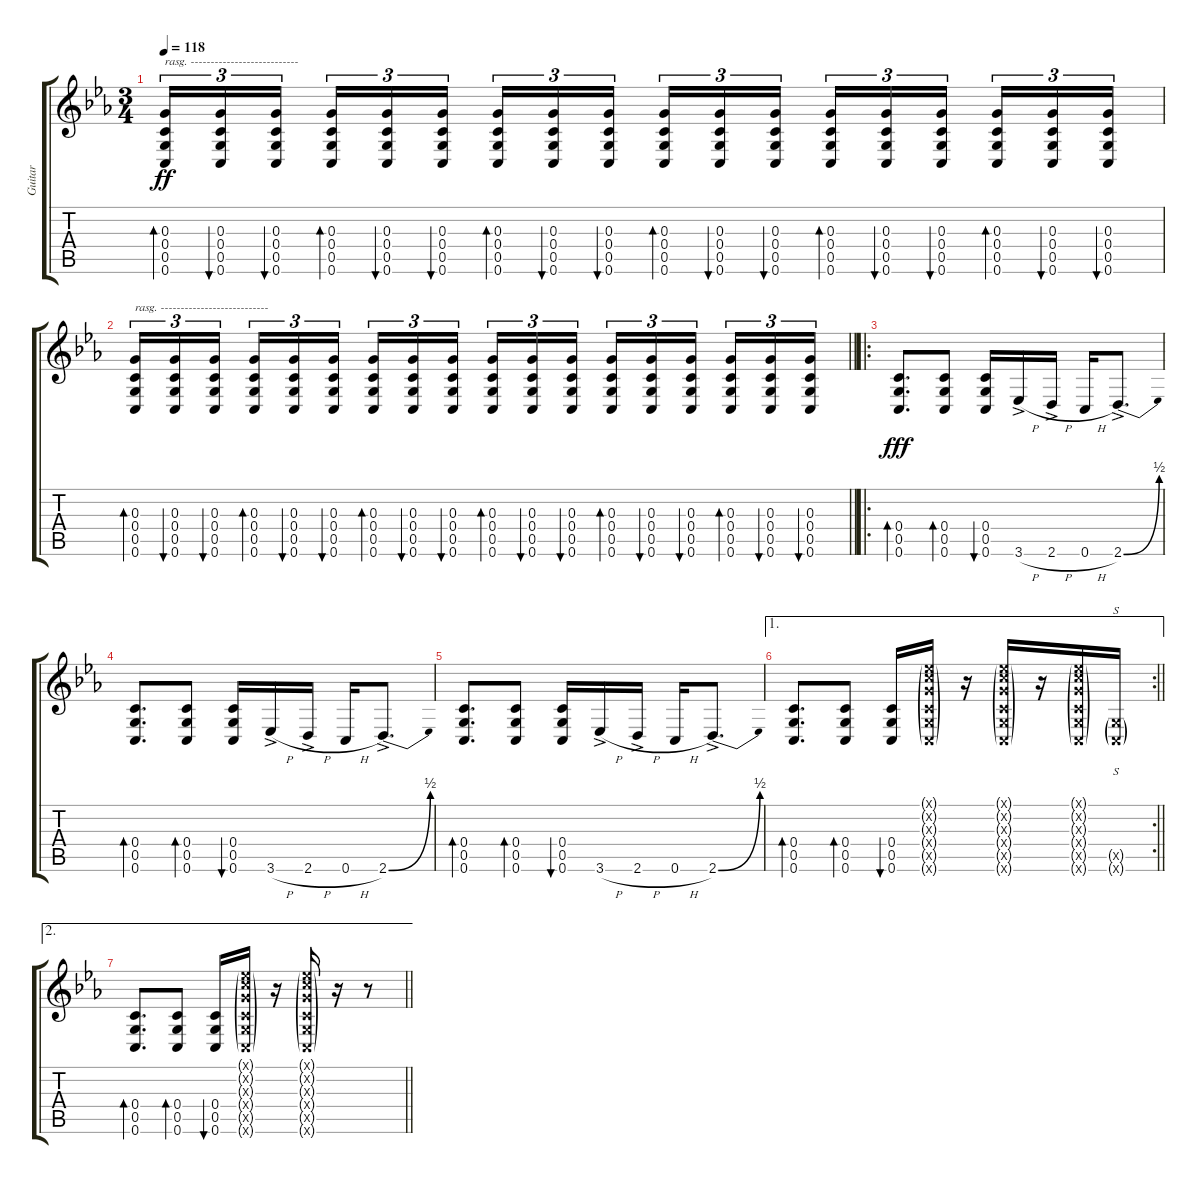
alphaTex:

\track ("Guitar" "Guitar") {instrument acousticguitarsteel}
\staff {score tabs}
\tuning (Eb4 C4 G3 C3 G2 C2) {hide}
\ts (3 4)
\tempo 118
\clef g2
\ks cminor
(0.3 0.4 0.5 0.6).16{tu (3 2) bd 30 txt "rasg. ---------------------------" dy ff} (0.3 0.4 0.5 0.6).16{tu (3 2) bu 30} (0.3 0.4 0.5 0.6).16{tu (3 2) bu 30} (0.3 0.4 0.5 0.6).16{tu (3 2) bd 30} (0.3 0.4 0.5 0.6).16{tu (3 2) bu 30} (0.3 0.4 0.5 0.6).16{tu (3 2) bu 30} (0.3 0.4 0.5 0.6).16{tu (3 2) bd 30} (0.3 0.4 0.5 0.6).16{tu (3 2) bu 30} (0.3 0.4 0.5 0.6).16{tu (3 2) bu 30} (0.3 0.4 0.5 0.6).16{tu (3 2) bd 30} (0.3 0.4 0.5 0.6).16{tu (3 2) bu 30} (0.3 0.4 0.5 0.6).16{tu (3 2) bu 30} (0.3 0.4 0.5 0.6).16{tu (3 2) bd 30} (0.3 0.4 0.5 0.6).16{tu (3 2) bu 30} (0.3 0.4 0.5 0.6).16{tu (3 2) bu 30} (0.3 0.4 0.5 0.6).16{tu (3 2) bd 30} (0.3 0.4 0.5 0.6).16{tu (3 2) bu 30} (0.3 0.4 0.5 0.6).16{tu (3 2) bu 30} |
\barLineRight lightlight
(0.3 0.4 0.5 0.6).16{tu (3 2) bd 30 txt "rasg. ---------------------------"} (0.3 0.4 0.5 0.6).16{tu (3 2) bu 30} (0.3 0.4 0.5 0.6).16{tu (3 2) bu 30} (0.3 0.4 0.5 0.6).16{tu (3 2) bd 30} (0.3 0.4 0.5 0.6).16{tu (3 2) bu 30} (0.3 0.4 0.5 0.6).16{tu (3 2) bu 30} (0.3 0.4 0.5 0.6).16{tu (3 2) bd 30} (0.3 0.4 0.5 0.6).16{tu (3 2) bu 30} (0.3 0.4 0.5 0.6).16{tu (3 2) bu 30} (0.3 0.4 0.5 0.6).16{tu (3 2) bd 30} (0.3 0.4 0.5 0.6).16{tu (3 2) bu 30} (0.3 0.4 0.5 0.6).16{tu (3 2) bu 30} (0.3 0.4 0.5 0.6).16{tu (3 2) bd 30} (0.3 0.4 0.5 0.6).16{tu (3 2) bu 30} (0.3 0.4 0.5 0.6).16{tu (3 2) bu 30} (0.3 0.4 0.5 0.6).16{tu (3 2) bd 30} (0.3 0.4 0.5 0.6).16{tu (3 2) bu 30} (0.3 0.4 0.5 0.6).16{tu (3 2) bu 30} |
\ro
(0.4 0.5 0.6).8{d bd 30 dy fff} (0.4 0.5 0.6).8{bd 30} (0.4 0.5 0.6).16{bu 30} 3.6{h ac}.16 2.6{h ac}.16 0.6{h}.16 2.6{be (bend 0 0 60 2) ac}.8{d} |
(0.4 0.5 0.6).8{d bd 30} (0.4 0.5 0.6).8{bd 30} (0.4 0.5 0.6).16{bu 30} 3.6{h ac}.16 2.6{h ac}.16 0.6{h}.16 2.6{be (bend 0 0 60 2) ac}.8{d} |
(0.4 0.5 0.6).8{d bd 30} (0.4 0.5 0.6).8{bd 30} (0.4 0.5 0.6).16{bu 30} 3.6{h ac}.16 2.6{h ac}.16 0.6{h}.16 2.6{be (bend 0 0 60 2) ac}.8{d} |
\ae 1
\rc 2
\barLineRight lightlight
(0.4 0.5 0.6).8{d bd 30} (0.4 0.5 0.6).8{bd 30} (0.4 0.5 0.6).16{bu 30} (0.1{g x} 0.2{g x} 0.3{g x} 0.4{g x} 0.5{g x} 0.6{g x}).16 r.16 (0.1{g x} 0.2{g x} 0.3{g x} 0.4{g x} 0.5{g x} 0.6{g x}).16 r.16 (0.1{g x} 0.2{g x} 0.3{g x} 0.4{g x} 0.5{g x} 0.6{g x}).16 (0.5{g x} 0.6{g x}).16{s} |
\ae 2
\barLineRight lightlight
(0.4 0.5 0.6).8{d bd 30} (0.4 0.5 0.6).8{bd 30} (0.4 0.5 0.6).16{bu 30} (0.1{g x} 0.2{g x} 0.3{g x} 0.4{g x} 0.5{g x} 0.6{g x}).16 r.16 (0.1{g x} 0.2{g x} 0.3{g x} 0.4{g x} 0.5{g x} 0.6{g x}).16 r.16 r.8
